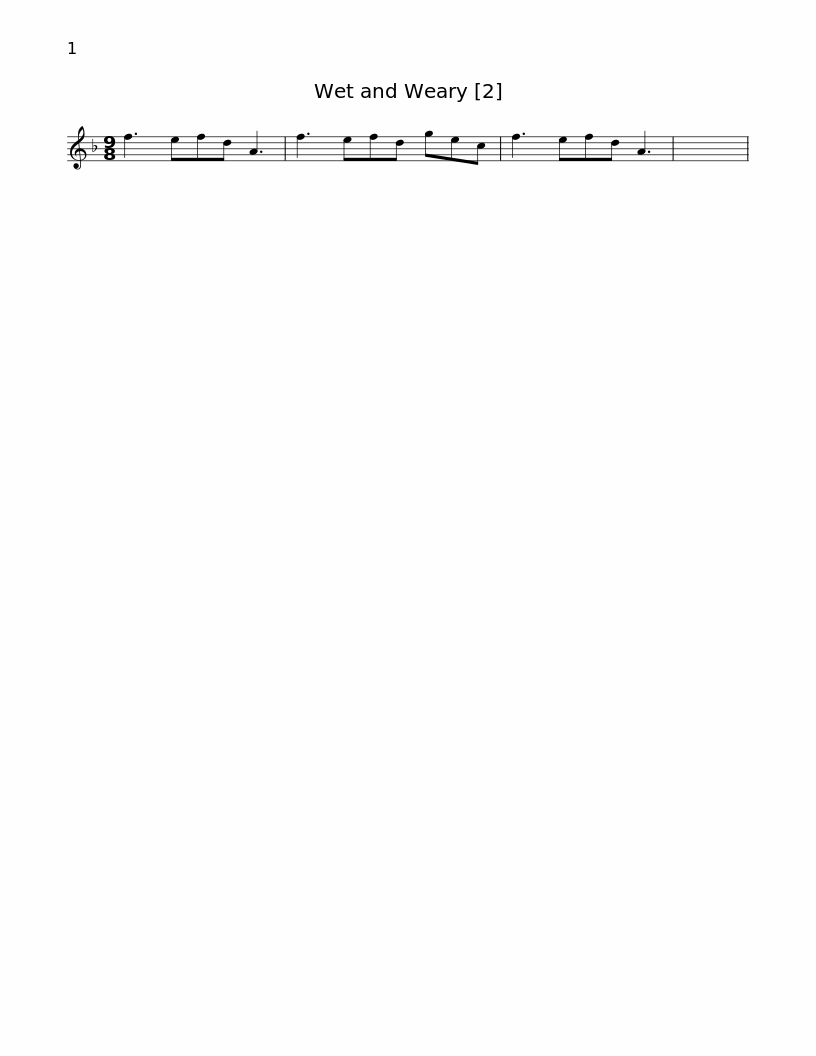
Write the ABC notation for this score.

X:1
L:1/8
M:9/8
I:linebreak $
K:F
V:1 treble
V:1
 f3 efd A3 | f3 efd gec | f3 efd A3 | x9 | %4
